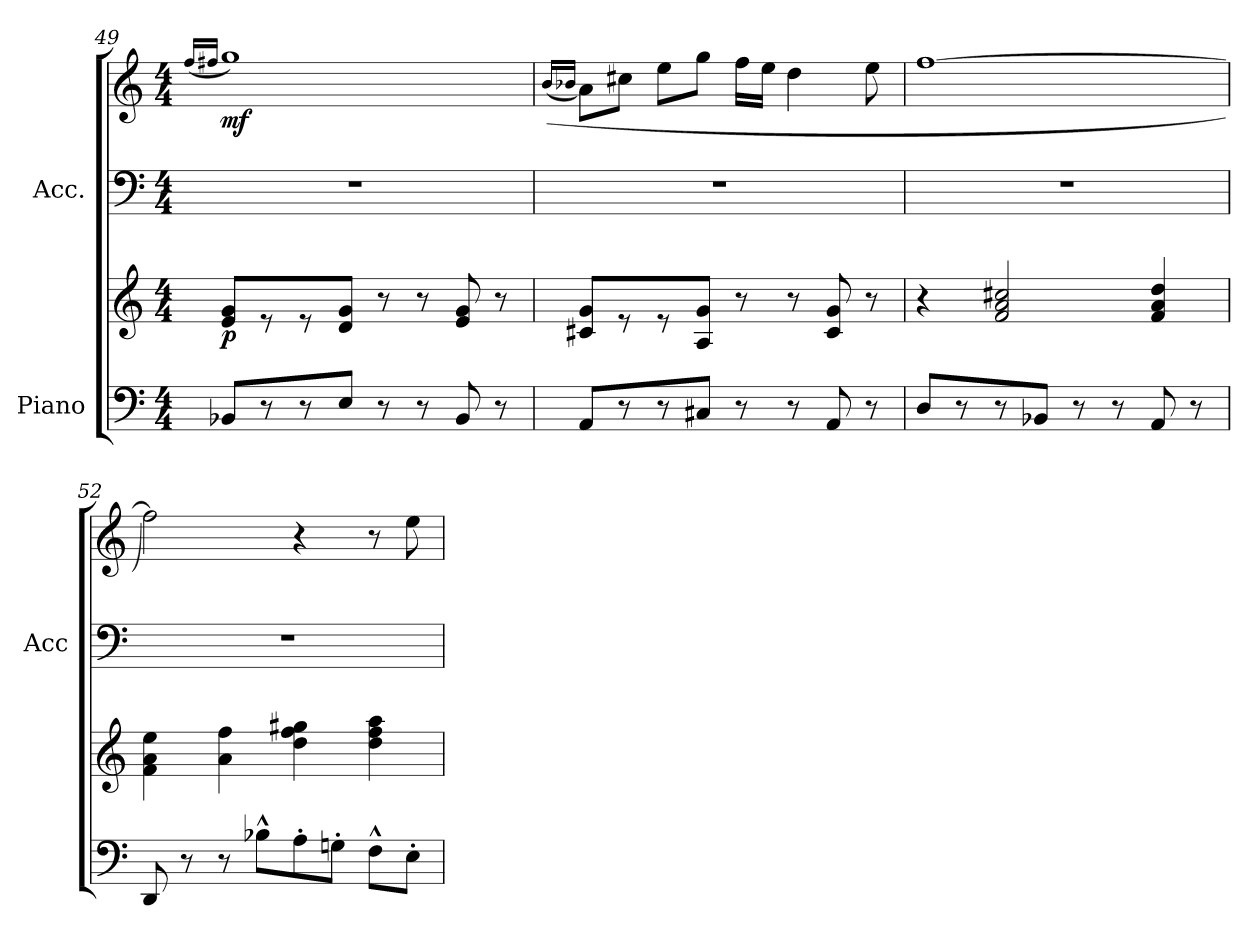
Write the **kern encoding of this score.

**kern	**kern	**dynam	**kern	**kern	**dynam
*part2	*part2	*part2	*part1	*part1	*part1
*staff4	*staff3	*staff3/4	*staff2	*staff1	*staff1/2
*I"Piano	*	*	*I"Acc.	*	*
*	*	*	*I'Acc	*	*
!!LO:PB:g=z
*clefF4	*clefG2	*	*clefF4	*clefG2	*
*k[]	*k[]	*	*k[]	*k[]	*
*M4/4	*M4/4	*	*M4/4	*M4/4	*
=49	=49	=49	=49	=49	=49
.	.	.	.	(<16qff/LL	.
.	.	.	.	16qff#X/JJ	.
!	!	!LO:DY:b	!	!	!LO:DY:b
8BB-X/L	8e/ 8g/L	p	1r	1gg)	mf
8r	8r	.	.	.	.
8r	8r	.	.	.	.
8E/J	8d/ 8g/J	.	.	.	.
8r	8r	.	.	.	.
8r	8r	.	.	.	.
8BB-/	8e/ 8g/	.	.	.	.
8r	8r	.	.	.	.
=50	=50	=50	=50	=50	=50
.	.	.	.	(<(>16qb/LL	.
.	.	.	.	16qb-X/JJ	.
8AA/L	8c#X/ 8g/L	.	1r	8a\L)	.
8r	8r	.	.	8cc#X\J	.
8r	8r	.	.	8ee\L	.
8C#X/J	8A/ 8g/J	.	.	8gg\J	.
8r	8r	.	.	16ff\LL	.
.	.	.	.	16ee\JJ	.
8r	8r	.	.	4dd\	.
8AA/	8c#/ 8g/	.	.	.	.
8r	8r	.	.	8ee\	.
=51	=51	=51	=51	=51	=51
8D/L	4r	.	1r	[1ff	.
8r	.	.	.	.	.
8r	2f/ 2a/ 2cc#X/	.	.	.	.
8BB-X/J	.	.	.	.	.
8r	.	.	.	.	.
8r	.	.	.	.	.
8AA/	4f/ 4a/ 4dd/	.	.	.	.
8r	.	.	.	.	.
=52	=52	=52	=52	=52	=52
8DD/	4f\ 4a\ 4ee\	.	1r	2ff\])	.
8r	.	.	.	.	.
8r	4a\ 4ff\	.	.	.	.
8B-X^^\L	.	.	.	.	.
8A'\	4dd\ 4ff\ 4gg#X\	.	.	4r	.
8Gn'\J	.	.	.	.	.
8F^^\L	4dd\ 4ff\ 4aa\	.	.	8r	.
8E'\J	.	.	.	8ee\	.
=	=	=	=	=	=
*-	*-	*-	*-	*-	*-
